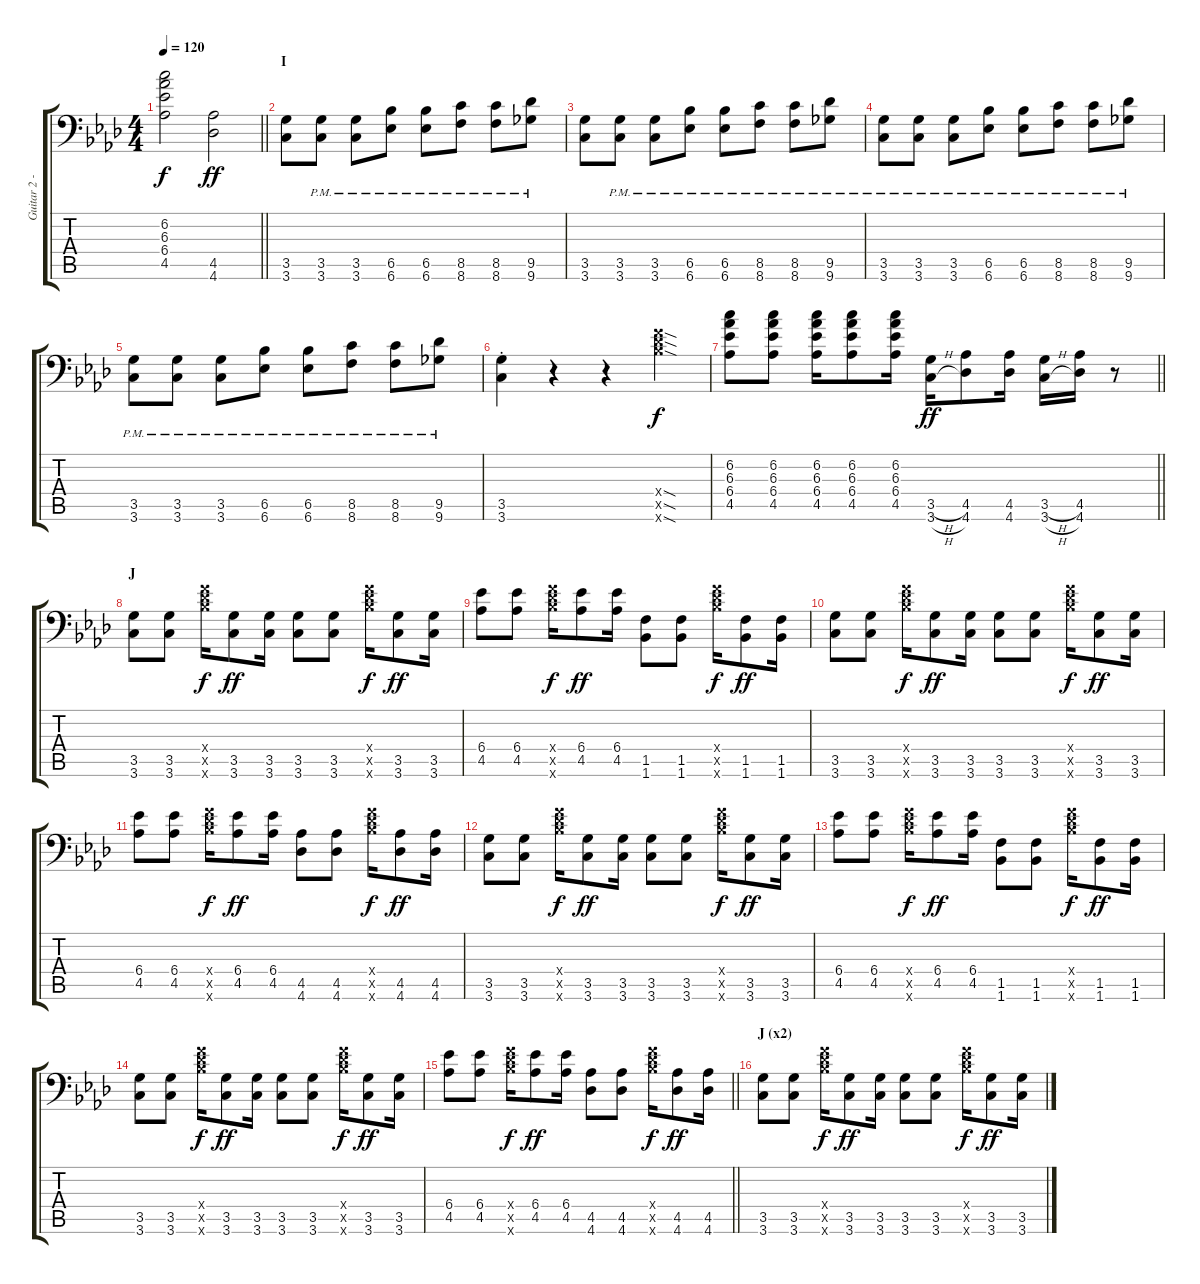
\track ("Guitar 2 - Uruha" "Guitar 2 -") {instrument distortionguitar}
\staff {score tabs}
\tuning (B3 Gb3 D3 A2 E2 A1) {hide}
\ts (4 4)
\tempo 120
\clef f4
\barLineRight lightlight
\ks ab
(6.2 6.3 6.4 4.5).2{dy f} (4.5 4.6).2{dy ff} |
\section ("" "I")
(3.5 3.6).8 (3.5{pm} 3.6{pm}).8 (3.5{pm} 3.6{pm}).8 (6.5{pm} 6.6{pm}).8 (6.5{pm} 6.6{pm}).8 (8.5{pm} 8.6{pm}).8 (8.5{pm} 8.6{pm}).8 (9.5{pm} 9.6{pm}).8 |
(3.5 3.6).8 (3.5{pm} 3.6{pm}).8 (3.5{pm} 3.6{pm}).8 (6.5{pm} 6.6{pm}).8 (6.5{pm} 6.6{pm}).8 (8.5{pm} 8.6{pm}).8 (8.5{pm} 8.6{pm}).8 (9.5{pm} 9.6{pm}).8 |
(3.5{pm} 3.6{pm}).8 (3.5{pm} 3.6{pm}).8 (3.5{pm} 3.6{pm}).8 (6.5{pm} 6.6{pm}).8 (6.5{pm} 6.6{pm}).8 (8.5{pm} 8.6{pm}).8 (8.5{pm} 8.6{pm}).8 (9.5{pm} 9.6{pm}).8 |
(3.5{pm} 3.6{pm}).8 (3.5{pm} 3.6{pm}).8 (3.5{pm} 3.6{pm}).8 (6.5{pm} 6.6{pm}).8 (6.5{pm} 6.6{pm}).8 (8.5{pm} 8.6{pm}).8 (8.5{pm} 8.6{pm}).8 (9.5{pm} 9.6{pm}).8 |
(3.5{st} 3.6{st}).4 r.4 r.4 (8.4{sod x} 9.5{sod x} 13.6{sod x}).4{dy f} |
\barLineRight lightlight
(6.2 6.3 6.4 4.5).8 (6.2 6.3 6.4 4.5).8 (6.2 6.3 6.4 4.5).16 (6.2 6.3 6.4 4.5).8 (6.2 6.3 6.4 4.5).16 (3.5{h} 3.6{h}).16{dy ff} (4.5 4.6).8 (4.5 4.6).16 (3.5{h} 3.6{h}).16 (4.5 4.6).16 r.8 |
\section ("" "J")
(3.5 3.6).8 (3.5 3.6).8 (8.4{x} 9.5{x} 13.6{x}).16{dy f} (3.5 3.6).8{dy ff} (3.5 3.6).16 (3.5 3.6).8 (3.5 3.6).8 (8.4{x} 9.5{x} 13.6{x}).16{dy f} (3.5 3.6).8{dy ff} (3.5 3.6).16 |
(6.4 4.5).8 (6.4 4.5).8 (8.4{x} 9.5{x} 13.6{x}).16{dy f} (6.4 4.5).8{dy ff} (6.4 4.5).16 (1.5 1.6).8 (1.5 1.6).8 (8.4{x} 9.5{x} 13.6{x}).16{dy f} (1.5 1.6).8{dy ff} (1.5 1.6).16 |
(3.5 3.6).8 (3.5 3.6).8 (8.4{x} 9.5{x} 13.6{x}).16{dy f} (3.5 3.6).8{dy ff} (3.5 3.6).16 (3.5 3.6).8 (3.5 3.6).8 (8.4{x} 9.5{x} 13.6{x}).16{dy f} (3.5 3.6).8{dy ff} (3.5 3.6).16 |
(6.4 4.5).8 (6.4 4.5).8 (8.4{x} 9.5{x} 13.6{x}).16{dy f} (6.4 4.5).8{dy ff} (6.4 4.5).16 (4.5 4.6).8 (4.5 4.6).8 (8.4{x} 9.5{x} 13.6{x}).16{dy f} (4.5 4.6).8{dy ff} (4.5 4.6).16 |
(3.5 3.6).8 (3.5 3.6).8 (8.4{x} 9.5{x} 13.6{x}).16{dy f} (3.5 3.6).8{dy ff} (3.5 3.6).16 (3.5 3.6).8 (3.5 3.6).8 (8.4{x} 9.5{x} 13.6{x}).16{dy f} (3.5 3.6).8{dy ff} (3.5 3.6).16 |
(6.4 4.5).8 (6.4 4.5).8 (8.4{x} 9.5{x} 13.6{x}).16{dy f} (6.4 4.5).8{dy ff} (6.4 4.5).16 (1.5 1.6).8 (1.5 1.6).8 (8.4{x} 9.5{x} 13.6{x}).16{dy f} (1.5 1.6).8{dy ff} (1.5 1.6).16 |
(3.5 3.6).8 (3.5 3.6).8 (8.4{x} 9.5{x} 13.6{x}).16{dy f} (3.5 3.6).8{dy ff} (3.5 3.6).16 (3.5 3.6).8 (3.5 3.6).8 (8.4{x} 9.5{x} 13.6{x}).16{dy f} (3.5 3.6).8{dy ff} (3.5 3.6).16 |
\barLineRight lightlight
(6.4 4.5).8 (6.4 4.5).8 (8.4{x} 9.5{x} 13.6{x}).16{dy f} (6.4 4.5).8{dy ff} (6.4 4.5).16 (4.5 4.6).8 (4.5 4.6).8 (8.4{x} 9.5{x} 13.6{x}).16{dy f} (4.5 4.6).8{dy ff} (4.5 4.6).16 |
\section ("" "J (x2)")
(3.5 3.6).8 (3.5 3.6).8 (8.4{x} 9.5{x} 13.6{x}).16{dy f} (3.5 3.6).8{dy ff} (3.5 3.6).16 (3.5 3.6).8 (3.5 3.6).8 (8.4{x} 9.5{x} 13.6{x}).16{dy f} (3.5 3.6).8{dy ff} (3.5 3.6).16
